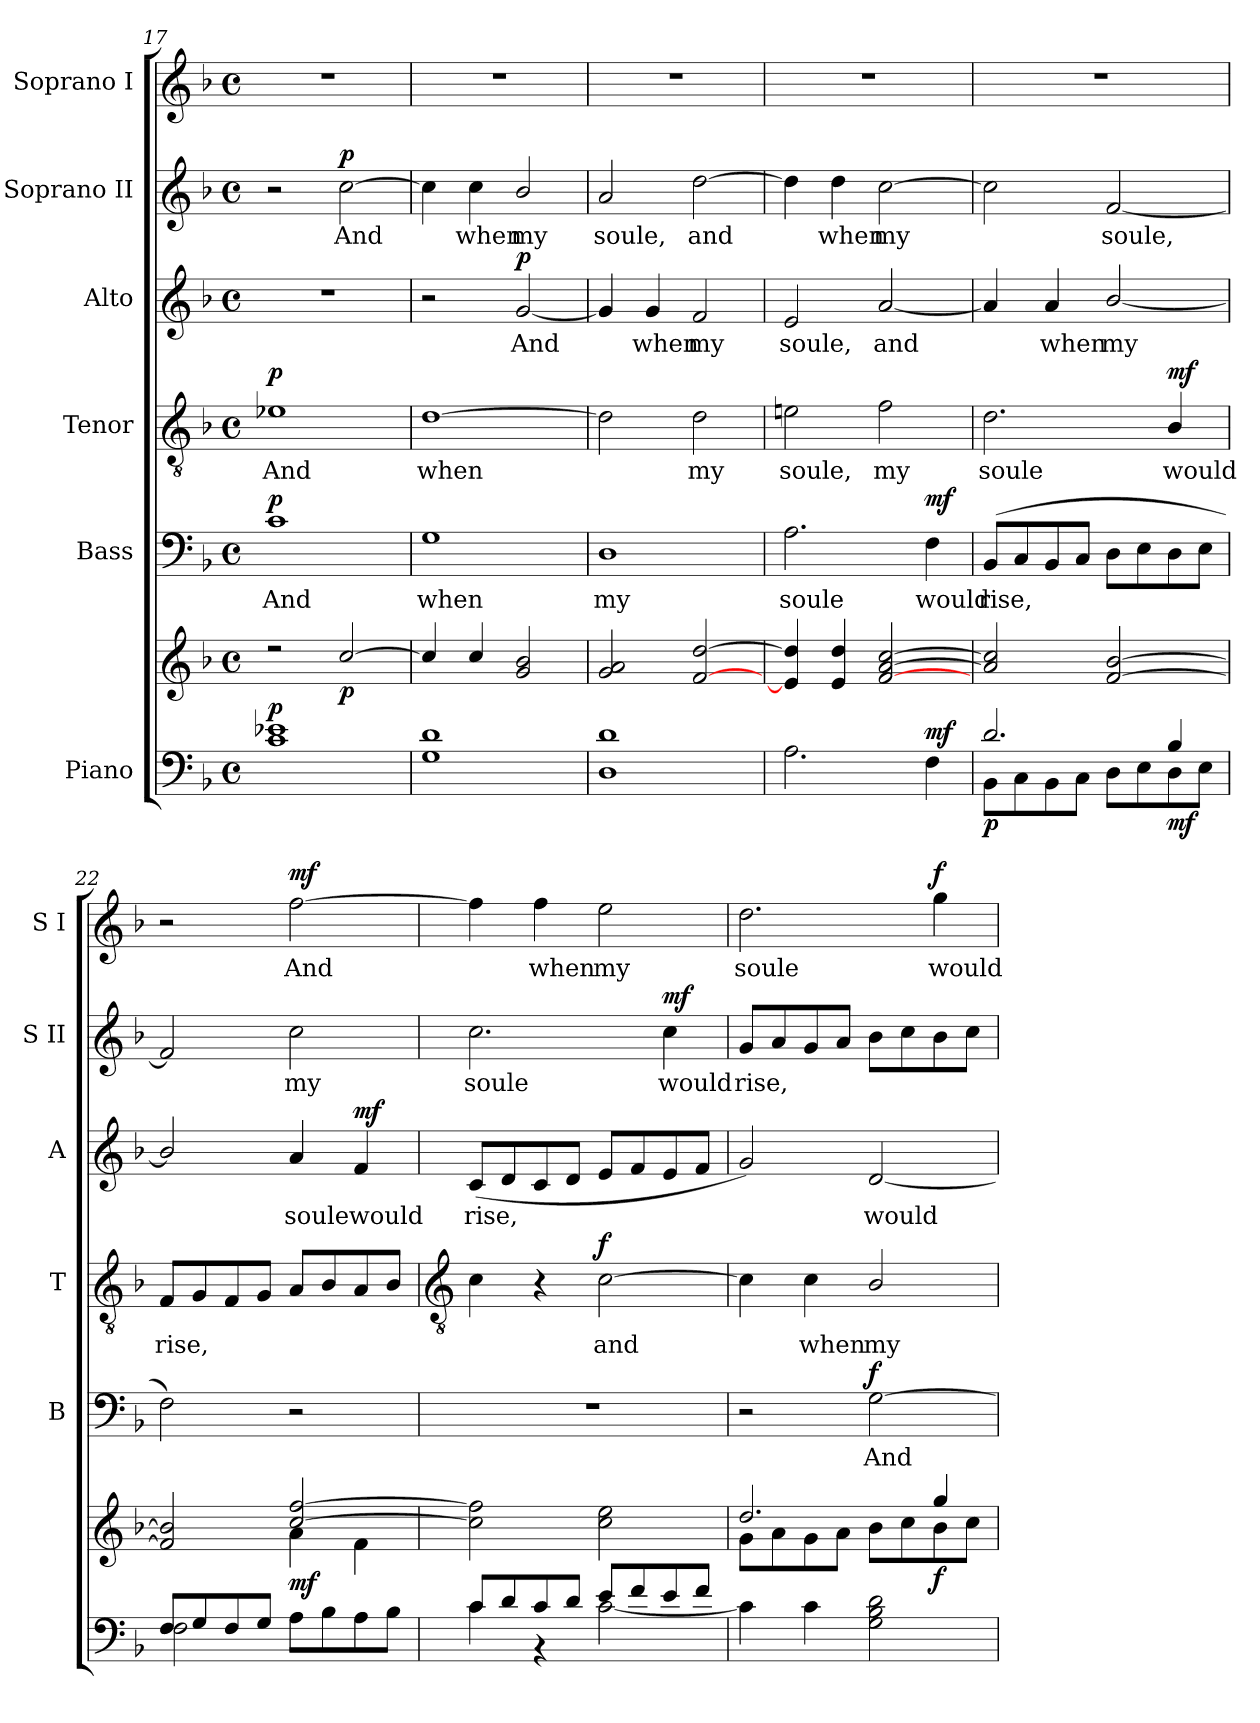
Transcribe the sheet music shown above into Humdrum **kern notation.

**kern	**kern	**dynam	**kern	**text	**dynam	**kern	**text	**dynam	**kern	**text	**dynam	**kern	**text	**dynam	**kern	**text	**dynam
*part6	*part6	*part6	*part5	*part5	*part5	*part4	*part4	*part4	*part3	*part3	*part3	*part2	*part2	*part2	*part1	*part1	*part1
*staff7	*staff6	*staff6/7	*staff5	*staff5	*staff5	*staff4	*staff4	*staff4	*staff3	*staff3	*staff3	*staff2	*staff2	*staff2	*staff1	*staff1	*staff1
*I"Piano	*	*	*I"Bass	*	*	*I"Tenor	*	*	*I"Alto	*	*	*I"Soprano II	*	*	*I"Soprano I	*	*
*	*	*	*I'B	*	*	*I'T	*	*	*I'A	*	*	*I'S II	*	*	*I'S I	*	*
!!LO:LB:g=z
*clefF4	*clefG2	*	*clefF4	*	*	*clefGv2	*	*	*clefG2	*	*	*clefG2	*	*	*clefG2	*	*
*k[b-]	*k[b-]	*	*k[b-]	*	*	*k[b-]	*	*	*k[b-]	*	*	*k[b-]	*	*	*k[b-]	*	*
*F:	*F:	*	*F:	*	*	*F:	*	*	*F:	*	*	*F:	*	*	*F:	*	*
*M4/4	*M4/4	*	*M4/4	*	*	*M4/4	*	*	*M4/4	*	*	*M4/4	*	*	*M4/4	*	*
*met(c)	*met(c)	*	*met(c)	*	*	*met(c)	*	*	*met(c)	*	*	*met(c)	*	*	*met(c)	*	*
=17	=17	=17	=17	=17	=17	=17	=17	=17	=17	=17	=17	=17	=17	=17	=17	=17	=17
*^	*^	*	*	*	*	*	*	*	*	*	*	*	*	*	*	*	*
!	!	!	!	!LO:DY:a=2	!	!LO:LY:b	!LO:DY:b	!	!LO:LY:b	!LO:DY:b	!	!	!	!	!	!	!	!	!
1ryy	1c\ 1e-X\	2r	1ryy	p	1c	And	p	1e-X	And	p	1r	.	.	2r	.	.	1r	.	.
!	!	!	!	!LO:DY:b	!	!	!	!	!	!	!	!	!	!	!LO:LY:b	!LO:DY:b	!	!	!
.	.	[2cc	.	p	.	.	.	.	.	.	.	.	.	[2cc	And	p	.	.	.
=18	=18	=18	=18	=18	=18	=18	=18	=18	=18	=18	=18	=18	=18	=18	=18	=18	=18	=18	=18
!	!	!	!	!	!	!LO:LY:b	!	!	!LO:LY:b	!	!	!	!	!	!	!	!	!	!
1ryy	1G\ 1d\	4cc]	1ryy	.	1G	when	.	[1d	when	.	2r	.	.	4cc]	.	.	1r	.	.
!	!	!	!	!	!	!	!	!	!	!	!	!	!	!	!LO:LY:b	!	!	!	!
.	.	4cc	.	.	.	.	.	.	.	.	.	.	.	4cc	when	.	.	.	.
!	!	!	!	!	!	!	!	!	!	!	!	!LO:LY:b	!LO:DY:b	!	!LO:LY:b	!	!	!	!
.	.	2g/ 2b-/	.	.	.	.	.	.	.	.	[2g	And	p	2b-/	my	.	.	.	.
=19	=19	=19	=19	=19	=19	=19	=19	=19	=19	=19	=19	=19	=19	=19	=19	=19	=19	=19	=19
!	!	!	!	!	!	!LO:LY:b	!	!	!	!	!	!	!	!	!LO:LY:b	!	!	!	!
1ryy	1D\ 1d\	2g 2a	1ryy	.	1D	my	.	2d]	.	.	4g]	.	.	2a	soule,	.	1r	.	.
!	!	!	!	!	!	!	!	!	!	!	!	!LO:LY:b	!	!	!	!	!	!	!
.	.	.	.	.	.	.	.	.	.	.	4g	when	.	.	.	.	.	.	.
!	!	!	!	!	!	!	!	!	!LO:LY:b	!	!	!LO:LY:b	!	!	!LO:LY:b	!	!	!	!
.	.	[2f [2dd	.	.	.	.	.	2d	my	.	2f	my	.	[2dd	and	.	.	.	.
=20	=20	=20	=20	=20	=20	=20	=20	=20	=20	=20	=20	=20	=20	=20	=20	=20	=20	=20	=20
!	!	!	!	!	!	!LO:LY:b	!	!	!LO:LY:b	!	!	!LO:LY:b	!	!	!	!	!	!	!
1ryy	2.A\	4e] 4dd]	1ryy	.	2.A	soule	.	2en	soule,	.	2e	soule,	.	4dd]	.	.	1r	.	.
!	!	!	!	!	!	!	!	!	!	!	!	!	!	!	!LO:LY:b	!	!	!	!
.	.	4e 4dd	.	.	.	.	.	.	.	.	.	.	.	4dd	when	.	.	.	.
!	!	!	!	!	!	!	!	!	!LO:LY:b	!	!	!LO:LY:b	!	!	!LO:LY:b	!	!	!	!
.	.	[2f [2a [2cc	.	.	.	.	.	2f	my	.	[2a	and	.	[2cc	my	.	.	.	.
!	!	!	!	!LO:DY:a=2	!	!LO:LY:b	!LO:DY:b	!	!	!	!	!	!	!	!	!	!	!	!
.	4F\	.	.	mf	4F	would	mf	.	.	.	.	.	.	.	.	.	.	.	.
=21	=21	=21	=21	=21	=21	=21	=21	=21	=21	=21	=21	=21	=21	=21	=21	=21	=21	=21	=21
!	!	!	!	!LO:DY:b=2	!	!LO:LY:b	!	!	!LO:LY:b	!	!	!	!	!	!	!	!	!	!
2.d/	8BB-\L	2a] 2cc]	1ryy	p	(<8BB-L	rise,	.	2.d	soule	.	4a]	.	.	2cc]	.	.	1r	.	.
.	8C\	.	.	.	8C	.	.	.	.	.	.	.	.	.	.	.	.	.	.
!	!	!	!	!	!	!	!	!	!	!	!	!LO:LY:b	!	!	!	!	!	!	!
.	8BB-\	.	.	.	8BB-	.	.	.	.	.	4a	when	.	.	.	.	.	.	.
.	8C\J	.	.	.	8CJ	.	.	.	.	.	.	.	.	.	.	.	.	.	.
!	!	!	!	!	!	!	!	!	!	!	!	!LO:LY:b	!	!	!LO:LY:b	!	!	!	!
.	8D\L	[2f [2b-	.	.	8DL	.	.	.	.	.	[2b-/	my	.	[2f	soule,	.	.	.	.
.	8E\	.	.	.	8E	.	.	.	.	.	.	.	.	.	.	.	.	.	.
!	!	!	!	!LO:DY:b=2	!	!	!	!	!LO:LY:b	!LO:DY:b	!	!	!	!	!	!	!	!	!
4B-/	8D\	.	.	mf	8D	.	.	4B-/	would	mf	.	.	.	.	.	.	.	.	.
.	8E\J	.	.	.	8EJ	.	.	.	.	.	.	.	.	.	.	.	.	.	.
=22	=22	=22	=22	=22	=22	=22	=22	=22	=22	=22	=22	=22	=22	=22	=22	=22	=22	=22	=22
!	!	!	!	!	!	!	!	!	!LO:LY:b	!	!	!	!	!	!	!	!	!	!
8F/L	2F\	2f] 2b-]	2ryy	.	2F)	.	.	8FL	rise,	.	2b-/]	.	.	2f]	.	.	2r	.	.
8G/	.	.	.	.	.	.	.	8G	.	.	.	.	.	.	.	.	.	.	.
8F/	.	.	.	.	.	.	.	8F	.	.	.	.	.	.	.	.	.	.	.
8G/J	.	.	.	.	.	.	.	8GJ	.	.	.	.	.	.	.	.	.	.	.
!	!	!	!	!LO:DY:b	!	!	!	!	!	!	!	!LO:LY:b	!	!	!LO:LY:b	!	!	!LO:LY:b	!LO:DY:b
8A\L	2ryy	[2cc/ [2ff/	4a\	mf	2r	.	.	8AL	.	.	4a	soule	.	2cc	my	.	[2ff	And	mf
8B-\	.	.	.	.	.	.	.	8B-	.	.	.	.	.	.	.	.	.	.	.
!	!	!	!	!	!	!	!	!	!	!	!	!LO:LY:b	!LO:DY:b	!	!	!	!	!	!
8A\	.	.	4f\	.	.	.	.	8A	.	.	4f	would	mf	.	.	.	.	.	.
8B-\J	.	.	.	.	.	.	.	8B-J	.	.	.	.	.	.	.	.	.	.	.
!!LO:LB:g=z
=23	=23	=23	=23	=23	=23	=23	=23	=23	=23	=23	=23	=23	=23	=23	=23	=23	=23	=23	=23
*	*	*	*	*	*	*	*	*clefGv2	*	*	*	*	*	*	*	*	*	*	*
!	!	!	!	!	!	!	!	!	!	!	!	!LO:LY:b	!	!	!LO:LY:b	!	!	!	!
8c/L	4c\	1ryy	2cc\] 2ff\]	.	1r	.	.	4c	.	.	(<8cL	rise,	.	2.cc	soule	.	4ff]	.	.
8d/	.	.	.	.	.	.	.	.	.	.	8d	.	.	.	.	.	.	.	.
!	!	!	!	!	!	!	!	!	!	!	!	!	!	!	!	!	!	!LO:LY:b	!
8c/	4r	.	.	.	.	.	.	4r	.	.	8c	.	.	.	.	.	4ff	when	.
8d/J	.	.	.	.	.	.	.	.	.	.	8dJ	.	.	.	.	.	.	.	.
!	!	!	!	!	!	!	!	!	!LO:LY:b	!LO:DY:b	!	!	!	!	!	!	!	!LO:LY:b	!
8e/L	[2c\	.	2cc\ 2ee\	.	.	.	.	[2c	and	f	8eL	.	.	.	.	.	2ee	my	.
8f/	.	.	.	.	.	.	.	.	.	.	8f	.	.	.	.	.	.	.	.
!	!	!	!	!	!	!	!	!	!	!	!	!	!	!	!LO:LY:b	!LO:DY:b	!	!	!
8e/	.	.	.	.	.	.	.	.	.	.	8e	.	.	4cc	would	mf	.	.	.
8f/J	.	.	.	.	.	.	.	.	.	.	8fJ	.	.	.	.	.	.	.	.
=24	=24	=24	=24	=24	=24	=24	=24	=24	=24	=24	=24	=24	=24	=24	=24	=24	=24	=24	=24
!	!	!	!	!	!	!	!	!	!	!	!	!	!	!	!LO:LY:b	!	!	!LO:LY:b	!
1ryy	4c\]	2.dd/	8g\L	.	2r	.	.	4c]	.	.	2g)	.	.	8gL	rise,	.	2.dd	soule	.
.	.	.	8a\	.	.	.	.	.	.	.	.	.	.	8a	.	.	.	.	.
!	!	!	!	!	!	!	!	!	!LO:LY:b	!	!	!	!	!	!	!	!	!	!
.	4c\	.	8g\	.	.	.	.	4c	when	.	.	.	.	8g	.	.	.	.	.
.	.	.	8a\J	.	.	.	.	.	.	.	.	.	.	8aJ	.	.	.	.	.
!	!	!	!	!	!	!LO:LY:b	!LO:DY:b	!	!LO:LY:b	!	!	!LO:LY:b	!	!	!	!	!	!	!
.	2G\ 2B-\ 2d\	.	8b-\L	.	[2G	And	f	2B-/	my	.	[2d	would	.	8b-L	.	.	.	.	.
.	.	.	8cc\	.	.	.	.	.	.	.	.	.	.	8cc	.	.	.	.	.
!	!	!	!	!LO:DY:b	!	!	!	!	!	!	!	!	!	!	!	!	!	!LO:LY:b	!LO:DY:b
.	.	4gg/	8b-\	f	.	.	.	.	.	.	.	.	.	8b-	.	.	4gg	would	f
.	.	.	8cc\J	.	.	.	.	.	.	.	.	.	.	8ccJ	.	.	.	.	.
*v	*v	*	*	*	*	*	*	*	*	*	*	*	*	*	*	*	*	*	*
*	*v	*v	*	*	*	*	*	*	*	*	*	*	*	*	*	*	*	*
=	=	=	=	=	=	=	=	=	=	=	=	=	=	=	=	=	=
*-	*-	*-	*-	*-	*-	*-	*-	*-	*-	*-	*-	*-	*-	*-	*-	*-	*-
